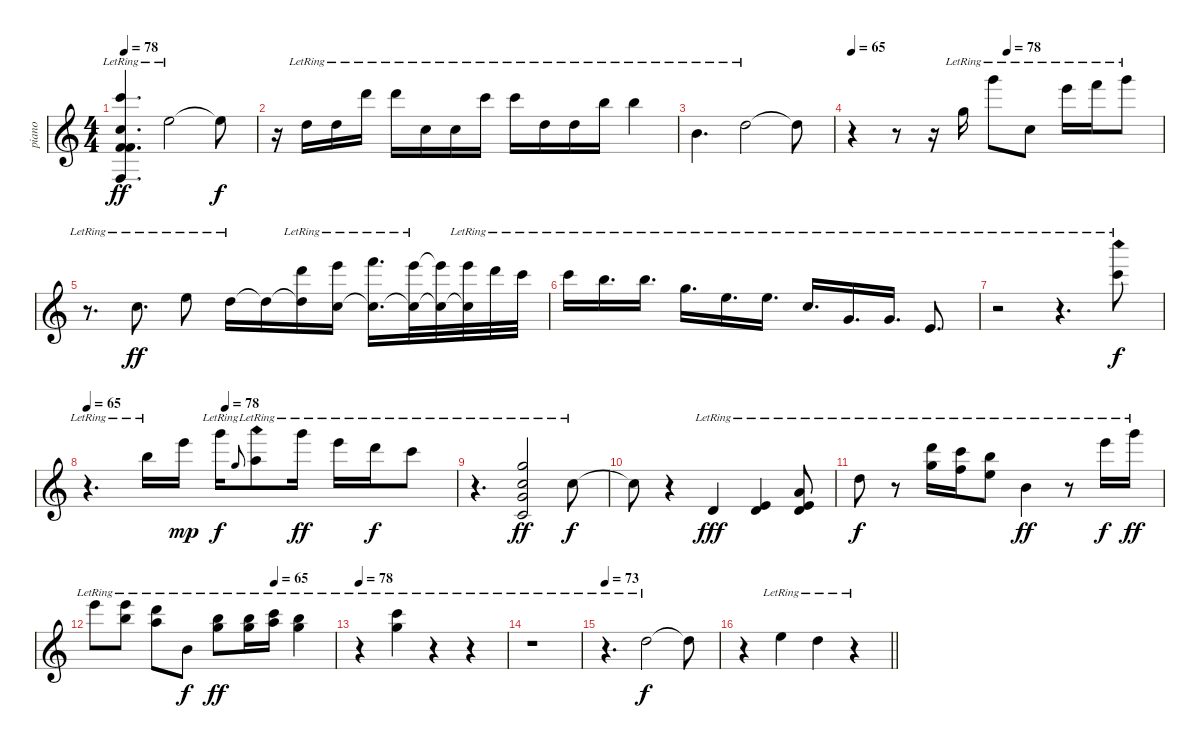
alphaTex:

\track ("piano" "piano") {instrument acousticgrandpiano}
\staff {score}
\tuning (E4 B3 G3 D3 A2 E2) {hide}
\ts (4 4)
\tempo 78
\clef g2
\ks c
(20.1 13.2{lr} 10.3 15.4 8.5).4{d dy ff} 12.1{lr}.2 12.1{t}.8{dy f} |
r.16 10.1{lr}.16 10.1{lr}.16 27.2{lr}.16 27.2{lr}.16 8.1{lr}.16 8.1{lr}.16 25.2{lr}.16 25.2{lr}.16 10.1{lr}.16 10.1{lr}.16 24.2{lr}.16 24.2{lr}.4 |
7.1{lr}.4{d} 10.1{lr}.2 10.1{t}.8 |
\tempo 65
\tempo (78 0.5)
r.4 r.8 r.16 20.2{lr}.16 27.1{lr}.8 13.2{lr}.8 24.1{lr}.16 25.1{lr}.16 27.1{lr}.8 |
r.8{d} 8.1{lr}.8{d dy ff} 12.1{lr}.8 10.1{lr}.16 10.1{t}.16 (10.1{t} 27.2{lr}).16 (8.1{lr} 29.2{lr}).16 (8.1{t} 30.2{lr}).16{d} (8.1{t} 29.2{lr}).32 (8.1{t} 29.2{t}).32 (8.1{t} 29.2{lr}).32 27.2{lr}.32 25.2{lr}.32 |
25.2{lr}.16 24.2{lr}.16{d} 24.2{lr}.16{d} 15.1{lr}.16{d} 12.1{lr}.16{d} 12.1{lr}.16{d} 8.1{lr}.16{d} 3.1{lr}.16{d} 3.1{lr}.16{d} 0.1{lr}.8{d} |
r.2 r.4{d} 20.1{ah 12 lr}.8{dy f} |
\tempo 65
\tempo (78 0.375)
r.4{d} 19.1{lr}.16 24.1.16{dy mp} 27.1{lr}.16{dy f} 15.1.8{gr onbeat} 17.1{ah 12 lr}.8 27.1{lr}.16{dy ff} 24.1{lr}.16 22.1{lr}.16{dy f} 20.1{lr}.8 |
r.4{d} (20.2{lr} 17.3{lr} 10.4{lr} 22.5{lr}).2{dy ff} 8.1{lr}.8{dy f} |
8.1{t}.8 r.4 3.2{lr}.4{dy fff} (0.1{lr} 3.2{lr}).4 (0.1{lr} 3.2{lr} 14.3{lr}).8 |
10.1{lr}.8{dy f} r.8 (22.1{lr} 20.2{lr}).16 (20.1{lr} 18.2{lr}).16 (19.1{lr} 17.2{lr}).8 7.1{lr}.4{dy ff} r.8 24.1{lr}.16{dy f} 27.1{lr}.16{dy ff} |
\tempo (65 0.75)
24.1{lr}.8 (24.1{lr} 24.2{lr}).8 (22.1{lr} 22.2{lr}).8 7.1{lr}.8{dy f} (19.1{lr} 20.2{lr}).8{dy ff} (19.1{lr} 20.2{lr}).16 (20.1{lr} 22.2{lr}).16 (19.1{lr} 20.2{lr}).4 |
\tempo 78
r.4 (20.1{lr} 20.2{lr}).4 r.4 r.4 |
r.1 |
\tempo 73
r.4{d} 10.1{lr}.2{dy f} 10.1{t}.8 |
\barLineRight lightlight
r.4 12.1{lr}.4 10.1{lr}.4 r.4
